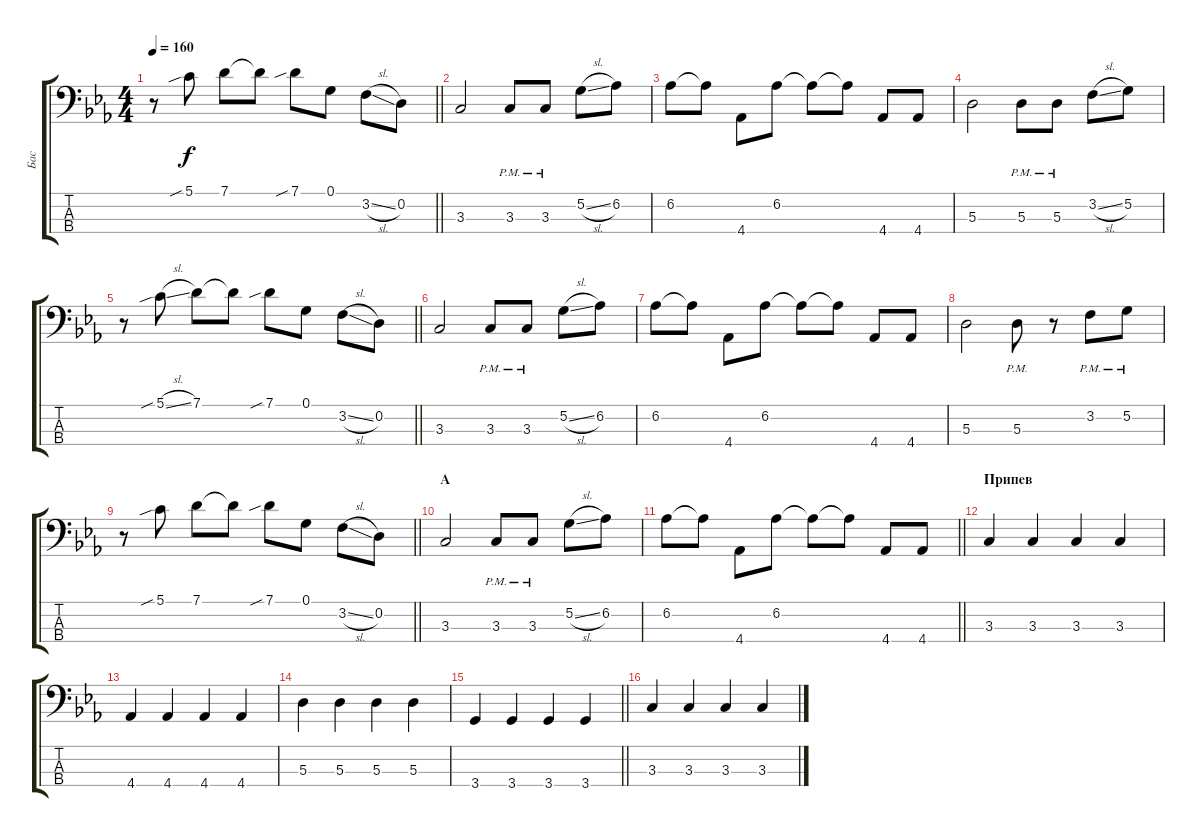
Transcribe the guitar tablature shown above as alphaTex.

\track ("Бас" "Бас") {instrument electricbassfinger}
\staff {score tabs}
\tuning (G2 D2 A1 E1) {hide}
\ts (4 4)
\tempo 160
\clef f4
\barLineRight lightlight
\ks cminor
r.8{dy f} 5.1{sib}.8 7.1.8 7.1{t}.8 7.1{sib}.8 0.1.8 3.2{sl}.8 0.2.8 |
3.3.2 3.3{pm}.8 3.3{pm}.8 5.2{sl}.8 6.2.8 |
6.2.8 6.2{t}.8 4.4.8 6.2.8 6.2{t}.8 6.2{t}.8 4.4.8 4.4.8 |
5.3.2 5.3{pm}.8 5.3{pm}.8 3.2{sl}.8 5.2.8 |
\barLineRight lightlight
r.8 5.1{sib sl}.8 7.1.8 7.1{t}.8 7.1{sib}.8 0.1.8 3.2{sl}.8 0.2.8 |
3.3.2 3.3{pm}.8 3.3{pm}.8 5.2{sl}.8 6.2.8 |
6.2.8 6.2{t}.8 4.4.8 6.2.8 6.2{t}.8 6.2{t}.8 4.4.8 4.4.8 |
5.3.2 5.3{pm}.8 r.8 3.2{pm}.8 5.2{pm}.8 |
\barLineRight lightlight
r.8 5.1{sib}.8 7.1.8 7.1{t}.8 7.1{sib}.8 0.1.8 3.2{sl}.8 0.2.8 |
\section ("" "A")
3.3.2 3.3{pm}.8 3.3{pm}.8 5.2{sl}.8 6.2.8 |
\barLineRight lightlight
6.2.8 6.2{t}.8 4.4.8 6.2.8 6.2{t}.8 6.2{t}.8 4.4.8 4.4.8 |
\section ("" "Припев")
3.3.4 3.3.4 3.3.4 3.3.4 |
4.4.4 4.4.4 4.4.4 4.4.4 |
5.3.4 5.3.4 5.3.4 5.3.4 |
\barLineRight lightlight
3.4.4 3.4.4 3.4.4 3.4.4 |
3.3.4 3.3.4 3.3.4 3.3.4
